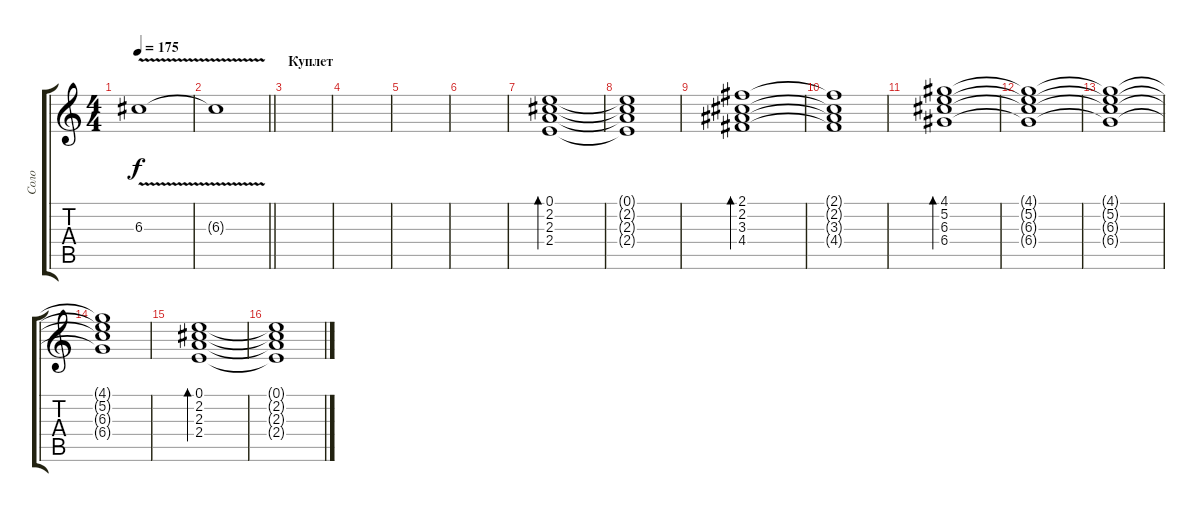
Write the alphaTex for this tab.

\track ("Соло" "Соло") {instrument overdrivenguitar}
\staff {score tabs}
\tuning (E4 B3 G3 D3 A2 E2) {hide}
\ts (4 4)
\tempo 175
\clef g2
\ks c
6.3{v}.1{dy f} |
\barLineRight lightlight
6.3{t}.1 |
\section ("" "Куплет")
|
|
|
|
(0.1 2.2 2.3 2.4).1{bd 240 volume 10 instrument electricguitarclean} |
(0.1{t} 2.2{t} 2.3{t} 2.4{t}).1 |
(2.1 2.2 3.3 4.4).1{bd 240} |
(2.1{t} 2.2{t} 3.3{t} 4.4{t}).1 |
(4.1 5.2 6.3 6.4).1{bd 240} |
(4.1{t} 5.2{t} 6.3{t} 6.4{t}).1 |
(4.1{t} 5.2{t} 6.3{t} 6.4{t}).1 |
(4.1{t} 5.2{t} 6.3{t} 6.4{t}).1 |
(0.1 2.2 2.3 2.4).1{bd 240} |
(0.1{t} 2.2{t} 2.3{t} 2.4{t}).1
